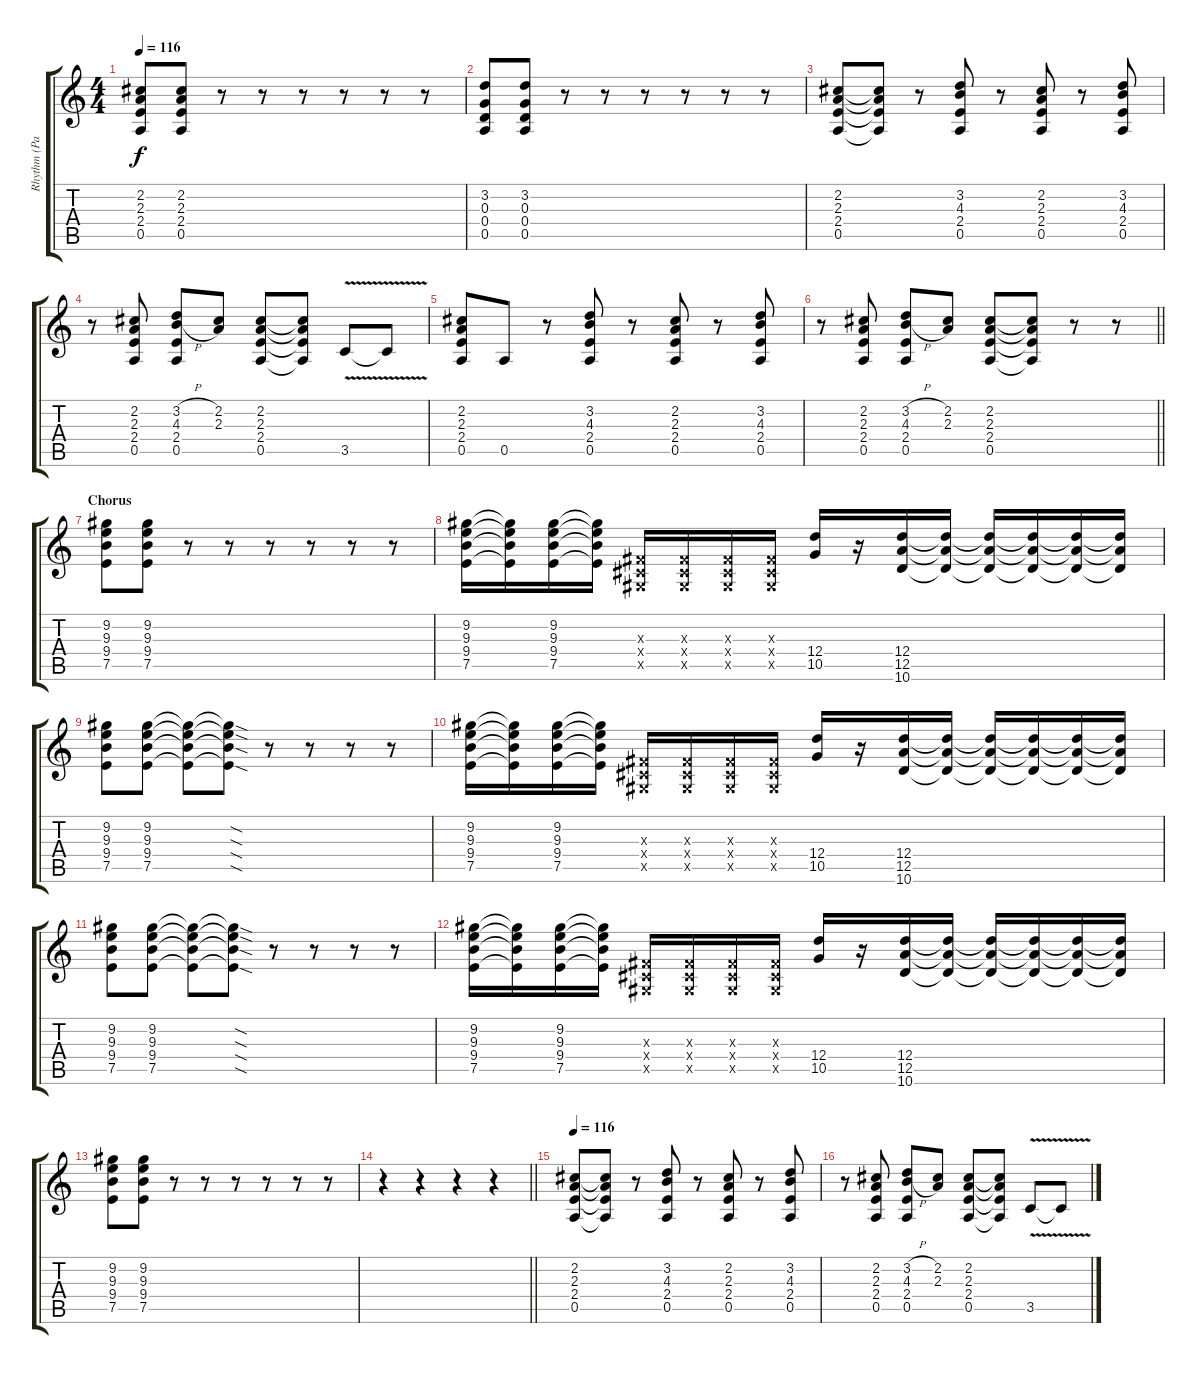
\track ("Rhythm (Paul Stanley)" "Rhythm (Pa") {instrument distortionguitar}
\staff {score tabs}
\tuning (E4 B3 G3 D3 A2 E2) {hide}
\ts (4 4)
\tempo 116
\clef g2
\ks c
(2.2 2.3 2.4 0.5).8{dy f} (2.2 2.3 2.4 0.5).8 r.8 r.8 r.8 r.8 r.8 r.8 |
(3.2 0.3 0.4 0.5).8 (3.2 0.3 0.4 0.5).8 r.8 r.8 r.8 r.8 r.8 r.8 |
(2.2 2.3 2.4 0.5).8 (2.2{t} 2.3{t} 2.4{t} 0.5{t}).8 r.8 (3.2 4.3 2.4 0.5).8 r.8 (2.2 2.3 2.4 0.5).8 r.8 (3.2 4.3 2.4 0.5).8 |
r.8 (2.2 2.3 2.4 0.5).8 (3.2{h} 4.3{h} 2.4 0.5).8 (2.2 2.3).8 (2.2 2.3 2.4 0.5).8 (2.2{t} 2.3{t} 2.4{t} 0.5{t}).8 3.5{v}.8 3.5{t}.8 |
(2.2 2.3 2.4 0.5).8 0.5.8 r.8 (3.2 4.3 2.4 0.5).8 r.8 (2.2 2.3 2.4 0.5).8 r.8 (3.2 4.3 2.4 0.5).8 |
\barLineRight lightlight
r.8 (2.2 2.3 2.4 0.5).8 (3.2{h} 4.3{h} 2.4 0.5).8 (2.2 2.3).8 (2.2 2.3 2.4 0.5).8 (2.2{t} 2.3{t} 2.4{t} 0.5{t}).8 r.8 r.8 |
\section ("" "Chorus")
(9.2 9.3 9.4 7.5).8 (9.2 9.3 9.4 7.5).8 r.8 r.8 r.8 r.8 r.8 r.8 |
(9.2 9.3 9.4 7.5).16 (9.2{t} 9.3{t} 9.4{t} 7.5{t}).16 (9.2 9.3 9.4 7.5).16 (9.2{t} 9.3{t} 9.4{t} 7.5{t}).16 (-1.3{x} -1.4{x} -1.5{x}).16 (-1.3{x} -1.4{x} -1.5{x}).16 (-1.3{x} -1.4{x} -1.5{x}).16 (-1.3{x} -1.4{x} -1.5{x}).16 (12.4 10.5).16 r.16 (12.4 12.5 10.6).16 (12.4{t} 12.5{t} 10.6{t}).16 (12.4{t} 12.5{t} 10.6{t}).16 (12.4{t} 12.5{t} 10.6{t}).16 (12.4{t} 12.5{t} 10.6{t}).16 (12.4{t} 12.5{t} 10.6{t}).16 |
(9.2 9.3 9.4 7.5).8 (9.2 9.3 9.4 7.5).8 (9.2{t} 9.3{t} 9.4{t} 7.5{t}).8 (9.2{sod t} 9.3{sod t} 9.4{sod t} 7.5{sod t}).8 r.8 r.8 r.8 r.8 |
(9.2 9.3 9.4 7.5).16 (9.2{t} 9.3{t} 9.4{t} 7.5{t}).16 (9.2 9.3 9.4 7.5).16 (9.2{t} 9.3{t} 9.4{t} 7.5{t}).16 (-1.3{x} -1.4{x} -1.5{x}).16 (-1.3{x} -1.4{x} -1.5{x}).16 (-1.3{x} -1.4{x} -1.5{x}).16 (-1.3{x} -1.4{x} -1.5{x}).16 (12.4 10.5).16 r.16 (12.4 12.5 10.6).16 (12.4{t} 12.5{t} 10.6{t}).16 (12.4{t} 12.5{t} 10.6{t}).16 (12.4{t} 12.5{t} 10.6{t}).16 (12.4{t} 12.5{t} 10.6{t}).16 (12.4{t} 12.5{t} 10.6{t}).16 |
(9.2 9.3 9.4 7.5).8 (9.2 9.3 9.4 7.5).8 (9.2{t} 9.3{t} 9.4{t} 7.5{t}).8 (9.2{sod t} 9.3{sod t} 9.4{sod t} 7.5{sod t}).8 r.8 r.8 r.8 r.8 |
(9.2 9.3 9.4 7.5).16 (9.2{t} 9.3{t} 9.4{t} 7.5{t}).16 (9.2 9.3 9.4 7.5).16 (9.2{t} 9.3{t} 9.4{t} 7.5{t}).16 (-1.3{x} -1.4{x} -1.5{x}).16 (-1.3{x} -1.4{x} -1.5{x}).16 (-1.3{x} -1.4{x} -1.5{x}).16 (-1.3{x} -1.4{x} -1.5{x}).16 (12.4 10.5).16 r.16 (12.4 12.5 10.6).16 (12.4{t} 12.5{t} 10.6{t}).16 (12.4{t} 12.5{t} 10.6{t}).16 (12.4{t} 12.5{t} 10.6{t}).16 (12.4{t} 12.5{t} 10.6{t}).16 (12.4{t} 12.5{t} 10.6{t}).16 |
(9.2 9.3 9.4 7.5).8 (9.2 9.3 9.4 7.5).8 r.8 r.8 r.8 r.8 r.8 r.8 |
\barLineRight lightlight
r.4 r.4 r.4 r.4 |
\tempo 116
(2.2 2.3 2.4 0.5).8 (2.2{t} 2.3{t} 2.4{t} 0.5{t}).8 r.8 (3.2 4.3 2.4 0.5).8 r.8 (2.2 2.3 2.4 0.5).8 r.8 (3.2 4.3 2.4 0.5).8 |
r.8 (2.2 2.3 2.4 0.5).8 (3.2{h} 4.3{h} 2.4 0.5).8 (2.2 2.3).8 (2.2 2.3 2.4 0.5).8 (2.2{t} 2.3{t} 2.4{t} 0.5{t}).8 3.5{v}.8 3.5{t}.8
